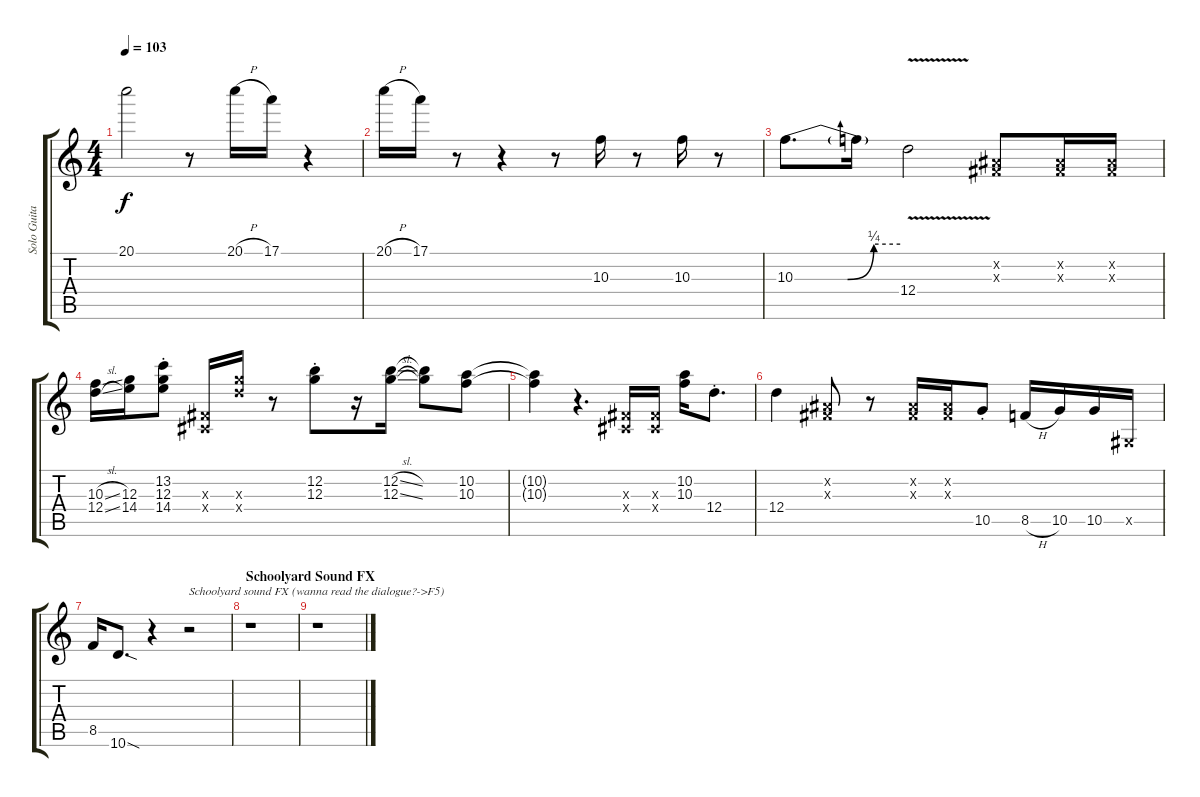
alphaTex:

\track ("Solo Guitar ( David Gilmour )" "Solo Guita") {instrument electricguitarjazz}
\staff {score tabs}
\tuning (E4 B3 G3 D3 A2 E2) {hide}
\ts (4 4)
\tempo 103
\clef g2
\ks c
20.1{t}.2{dy f} r.8 20.1{h}.16 17.1.16 r.4 |
20.1{h}.16 17.1.16 r.8 r.4 r.8 10.3.16 r.8 10.3.16 r.8 |
10.3{be (custom 0 0 30 0 45 1 60 1)}.8{d} 10.3{t}.16 12.4{v}.2 (-1.2{x} -1.3{x}).8 (-1.2{x} -1.3{x}).16 (-1.2{x} -1.3{x}).16 |
(10.3{sl} 12.4{sl}).16 (12.3 14.4).16 (13.2{st} 12.3{st} 14.4{st}).8 (-1.3{x} -1.4{x}).16 (12.3{x} 12.4{x}).16 r.8 (12.2{st} 12.3{st}).8 r.16 (12.2{sl} 12.3{sl}).16 (12.2{t} 12.3{t}).8 (10.2 10.3).8 |
(10.2{t} 10.3{t}).4 r.4{d} (-1.3{x} -1.4{x}).16 (-1.3{x} -1.4{x}).16 (10.2 10.3).16 12.4{st}.8{d} |
12.4.4 (-1.2{x} -1.3{x}).8 r.8 (-1.2{x} -1.3{x}).16 (-1.2{x} -1.3{x}).16 10.5{st}.8 8.5{h}.16 10.5.16 10.5.16 -1.5{x}.16 |
8.5.16 10.6{sod}.8{d} r.4 r.2{txt "Schoolyard sound FX (wanna read the dialogue?->F5)"} |
\section ("" "Schoolyard Sound FX")
r.1 |
r.1
